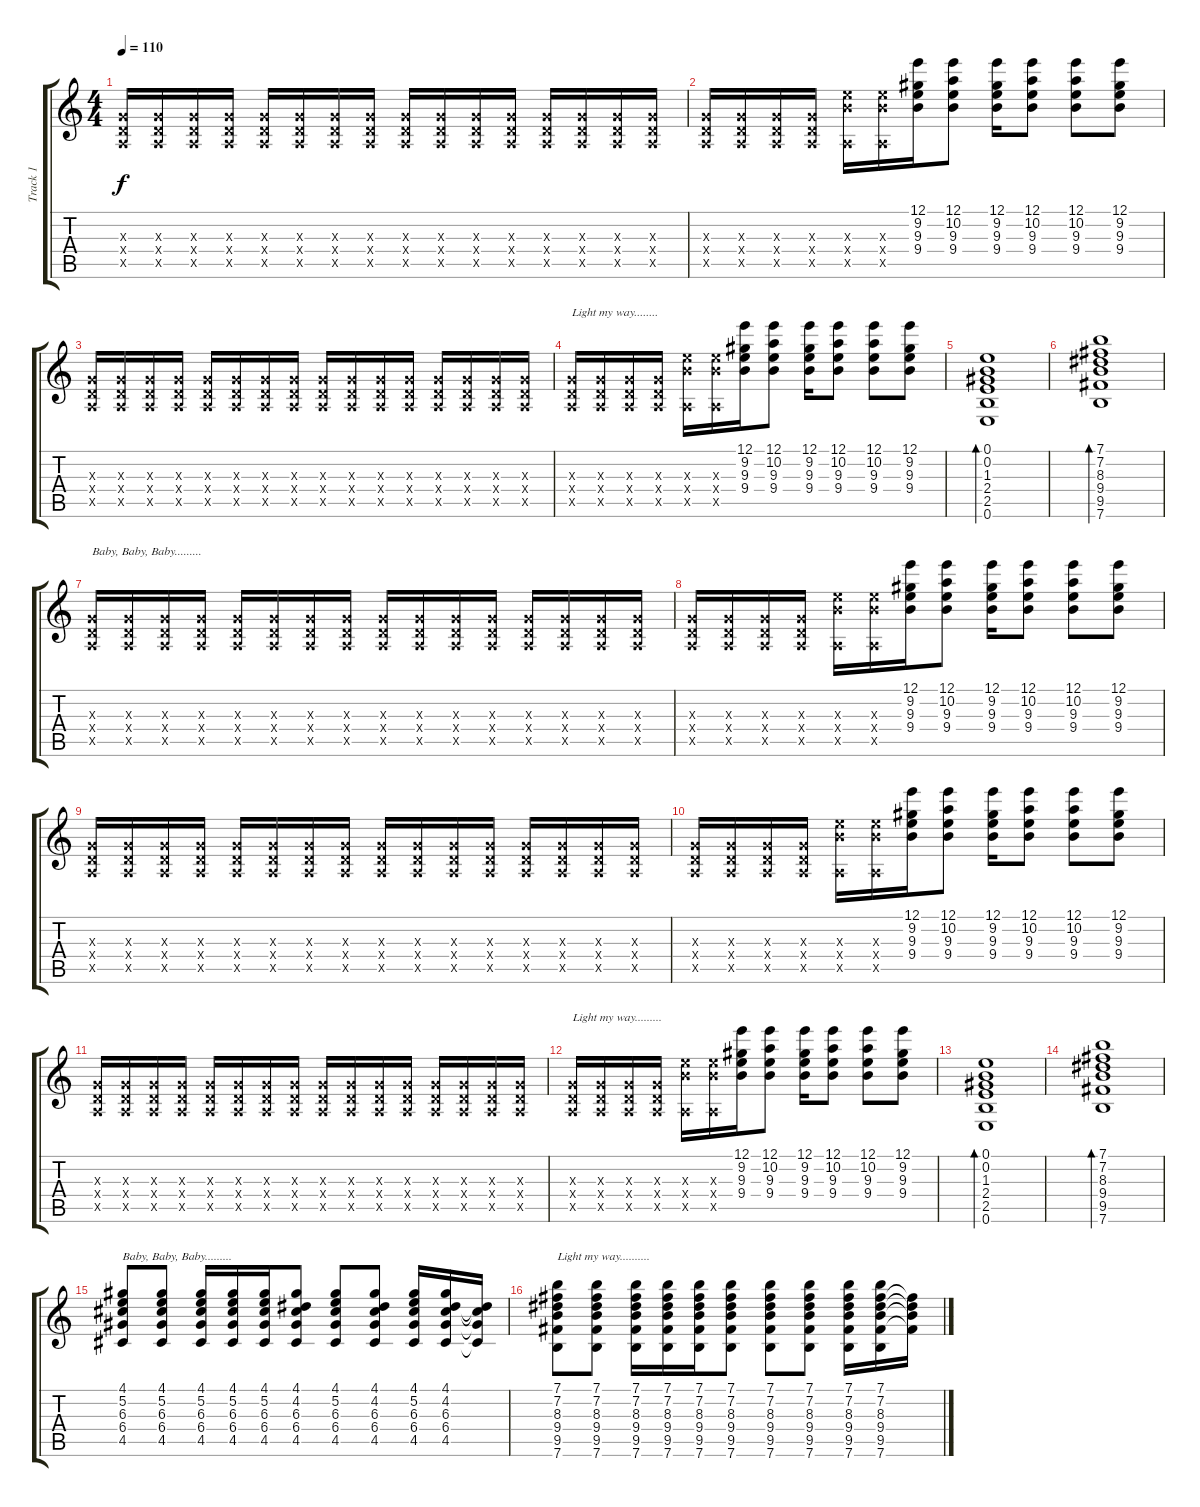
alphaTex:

\track ("Track 1" "Track 1") {instrument acousticguitarsteel}
\staff {score tabs}
\tuning (E4 B3 G3 D3 A2 E2) {hide}
\ts (4 4)
\tempo 110
\clef g2
\ks c
(0.3{x} 0.4{x} 0.5{x}).16{dy f} (0.3{x} 0.4{x} 0.5{x}).16 (0.3{x} 0.4{x} 0.5{x}).16 (0.3{x} 0.4{x} 0.5{x}).16 (0.3{x} 0.4{x} 0.5{x}).16 (0.3{x} 0.4{x} 0.5{x}).16 (0.3{x} 0.4{x} 0.5{x}).16 (0.3{x} 0.4{x} 0.5{x}).16 (0.3{x} 0.4{x} 0.5{x}).16 (0.3{x} 0.4{x} 0.5{x}).16 (0.3{x} 0.4{x} 0.5{x}).16 (0.3{x} 0.4{x} 0.5{x}).16 (0.3{x} 0.4{x} 0.5{x}).16 (0.3{x} 0.4{x} 0.5{x}).16 (0.3{x} 0.4{x} 0.5{x}).16 (0.3{x} 0.4{x} 0.5{x}).16 |
(0.3{x} 0.4{x} 0.5{x}).16 (0.3{x} 0.4{x} 0.5{x}).16 (0.3{x} 0.4{x} 0.5{x}).16 (0.3{x} 0.4{x} 0.5{x}).16 (9.3{x} 9.4{x} 0.5{x}).16 (9.3{x} 9.4{x} 0.5{x}).16 (12.1 9.2 9.3 9.4).16 (12.1 10.2 9.3 9.4).8 (12.1 9.2 9.3 9.4).16 (12.1 10.2 9.3 9.4).8 (12.1 10.2 9.3 9.4).8 (12.1 9.2 9.3 9.4).8 |
(0.3{x} 0.4{x} 0.5{x}).16 (0.3{x} 0.4{x} 0.5{x}).16 (0.3{x} 0.4{x} 0.5{x}).16 (0.3{x} 0.4{x} 0.5{x}).16 (0.3{x} 0.4{x} 0.5{x}).16 (0.3{x} 0.4{x} 0.5{x}).16 (0.3{x} 0.4{x} 0.5{x}).16 (0.3{x} 0.4{x} 0.5{x}).16 (0.3{x} 0.4{x} 0.5{x}).16 (0.3{x} 0.4{x} 0.5{x}).16 (0.3{x} 0.4{x} 0.5{x}).16 (0.3{x} 0.4{x} 0.5{x}).16 (0.3{x} 0.4{x} 0.5{x}).16 (0.3{x} 0.4{x} 0.5{x}).16 (0.3{x} 0.4{x} 0.5{x}).16 (0.3{x} 0.4{x} 0.5{x}).16 |
(0.3{x} 0.4{x} 0.5{x}).16{txt "Light my way........"} (0.3{x} 0.4{x} 0.5{x}).16 (0.3{x} 0.4{x} 0.5{x}).16 (0.3{x} 0.4{x} 0.5{x}).16 (9.3{x} 9.4{x} 0.5{x}).16 (9.3{x} 9.4{x} 0.5{x}).16 (12.1 9.2 9.3 9.4).16 (12.1 10.2 9.3 9.4).8 (12.1 9.2 9.3 9.4).16 (12.1 10.2 9.3 9.4).8 (12.1 10.2 9.3 9.4).8 (12.1 9.2 9.3 9.4).8 |
(0.1 0.2 1.3 2.4 2.5 0.6).1{bd 120} |
(7.1 7.2 8.3 9.4 9.5 7.6).1{bd 120} |
(0.3{x} 0.4{x} 0.5{x}).16{txt "Baby, Baby, Baby........."} (0.3{x} 0.4{x} 0.5{x}).16 (0.3{x} 0.4{x} 0.5{x}).16 (0.3{x} 0.4{x} 0.5{x}).16 (0.3{x} 0.4{x} 0.5{x}).16 (0.3{x} 0.4{x} 0.5{x}).16 (0.3{x} 0.4{x} 0.5{x}).16 (0.3{x} 0.4{x} 0.5{x}).16 (0.3{x} 0.4{x} 0.5{x}).16 (0.3{x} 0.4{x} 0.5{x}).16 (0.3{x} 0.4{x} 0.5{x}).16 (0.3{x} 0.4{x} 0.5{x}).16 (0.3{x} 0.4{x} 0.5{x}).16 (0.3{x} 0.4{x} 0.5{x}).16 (0.3{x} 0.4{x} 0.5{x}).16 (0.3{x} 0.4{x} 0.5{x}).16 |
(0.3{x} 0.4{x} 0.5{x}).16 (0.3{x} 0.4{x} 0.5{x}).16 (0.3{x} 0.4{x} 0.5{x}).16 (0.3{x} 0.4{x} 0.5{x}).16 (9.3{x} 9.4{x} 0.5{x}).16 (9.3{x} 9.4{x} 0.5{x}).16 (12.1 9.2 9.3 9.4).16 (12.1 10.2 9.3 9.4).8 (12.1 9.2 9.3 9.4).16 (12.1 10.2 9.3 9.4).8 (12.1 10.2 9.3 9.4).8 (12.1 9.2 9.3 9.4).8 |
(0.3{x} 0.4{x} 0.5{x}).16 (0.3{x} 0.4{x} 0.5{x}).16 (0.3{x} 0.4{x} 0.5{x}).16 (0.3{x} 0.4{x} 0.5{x}).16 (0.3{x} 0.4{x} 0.5{x}).16 (0.3{x} 0.4{x} 0.5{x}).16 (0.3{x} 0.4{x} 0.5{x}).16 (0.3{x} 0.4{x} 0.5{x}).16 (0.3{x} 0.4{x} 0.5{x}).16 (0.3{x} 0.4{x} 0.5{x}).16 (0.3{x} 0.4{x} 0.5{x}).16 (0.3{x} 0.4{x} 0.5{x}).16 (0.3{x} 0.4{x} 0.5{x}).16 (0.3{x} 0.4{x} 0.5{x}).16 (0.3{x} 0.4{x} 0.5{x}).16 (0.3{x} 0.4{x} 0.5{x}).16 |
(0.3{x} 0.4{x} 0.5{x}).16 (0.3{x} 0.4{x} 0.5{x}).16 (0.3{x} 0.4{x} 0.5{x}).16 (0.3{x} 0.4{x} 0.5{x}).16 (9.3{x} 9.4{x} 0.5{x}).16 (9.3{x} 9.4{x} 0.5{x}).16 (12.1 9.2 9.3 9.4).16 (12.1 10.2 9.3 9.4).8 (12.1 9.2 9.3 9.4).16 (12.1 10.2 9.3 9.4).8 (12.1 10.2 9.3 9.4).8 (12.1 9.2 9.3 9.4).8 |
(0.3{x} 0.4{x} 0.5{x}).16 (0.3{x} 0.4{x} 0.5{x}).16 (0.3{x} 0.4{x} 0.5{x}).16 (0.3{x} 0.4{x} 0.5{x}).16 (0.3{x} 0.4{x} 0.5{x}).16 (0.3{x} 0.4{x} 0.5{x}).16 (0.3{x} 0.4{x} 0.5{x}).16 (0.3{x} 0.4{x} 0.5{x}).16 (0.3{x} 0.4{x} 0.5{x}).16 (0.3{x} 0.4{x} 0.5{x}).16 (0.3{x} 0.4{x} 0.5{x}).16 (0.3{x} 0.4{x} 0.5{x}).16 (0.3{x} 0.4{x} 0.5{x}).16 (0.3{x} 0.4{x} 0.5{x}).16 (0.3{x} 0.4{x} 0.5{x}).16 (0.3{x} 0.4{x} 0.5{x}).16 |
(0.3{x} 0.4{x} 0.5{x}).16{txt "Light my way........."} (0.3{x} 0.4{x} 0.5{x}).16 (0.3{x} 0.4{x} 0.5{x}).16 (0.3{x} 0.4{x} 0.5{x}).16 (9.3{x} 9.4{x} 0.5{x}).16 (9.3{x} 9.4{x} 0.5{x}).16 (12.1 9.2 9.3 9.4).16 (12.1 10.2 9.3 9.4).8 (12.1 9.2 9.3 9.4).16 (12.1 10.2 9.3 9.4).8 (12.1 10.2 9.3 9.4).8 (12.1 9.2 9.3 9.4).8 |
(0.1 0.2 1.3 2.4 2.5 0.6).1{bd 120} |
(7.1 7.2 8.3 9.4 9.5 7.6).1{bd 120} |
(4.1 5.2 6.3 6.4 4.5).8{txt "Baby, Baby, Baby........."} (4.1 5.2 6.3 6.4 4.5).8 (4.1 5.2 6.3 6.4 4.5).16 (4.1 5.2 6.3 6.4 4.5).16 (4.1 5.2 6.3 6.4 4.5).16 (4.1 4.2 6.3 6.4 4.5).8 (4.1 5.2 6.3 6.4 4.5).8 (4.1 4.2 6.3 6.4 4.5).8 (4.1 5.2 6.3 6.4 4.5).16 (4.1 4.2 6.3 6.4 4.5).16 (4.2{t} 6.3{t} 6.4{t} 4.5{t}).16 |
(7.1 7.2 8.3 9.4 9.5 7.6).8{txt "Light my way.........."} (7.1 7.2 8.3 9.4 9.5 7.6).8 (7.1 7.2 8.3 9.4 9.5 7.6).16 (7.1 7.2 8.3 9.4 9.5 7.6).16 (7.1 7.2 8.3 9.4 9.5 7.6).16 (7.1 7.2 8.3 9.4 9.5 7.6).8 (7.1 7.2 8.3 9.4 9.5 7.6).8 (7.1 7.2 8.3 9.4 9.5 7.6).8 (7.1 7.2 8.3 9.4 9.5 7.6).16 (7.1 7.2 8.3 9.4 9.5 7.6).16 (7.2{t} 8.3{t} 9.4{t} 9.5{t}).16
